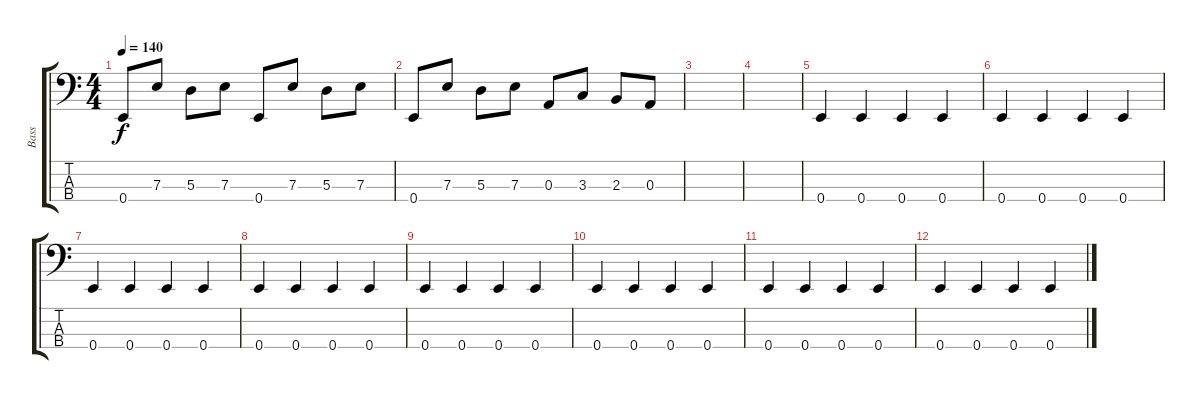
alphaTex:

\track ("Bass" "Bass") {instrument electricbassfinger}
\staff {score tabs}
\tuning (G2 D2 A1 E1) {hide}
\ts (4 4)
\tempo 140
\clef f4
\ks c
0.4.8{dy f} 7.3.8 5.3.8 7.3.8 0.4.8 7.3.8 5.3.8 7.3.8 |
0.4.8 7.3.8 5.3.8 7.3.8 0.3.8 3.3.8 2.3.8 0.3.8 |
|
|
0.4.4 0.4.4 0.4.4 0.4.4 |
0.4.4 0.4.4 0.4.4 0.4.4 |
0.4.4 0.4.4 0.4.4 0.4.4 |
0.4.4 0.4.4 0.4.4 0.4.4 |
0.4.4 0.4.4 0.4.4 0.4.4 |
0.4.4 0.4.4 0.4.4 0.4.4 |
0.4.4 0.4.4 0.4.4 0.4.4 |
0.4.4 0.4.4 0.4.4 0.4.4
